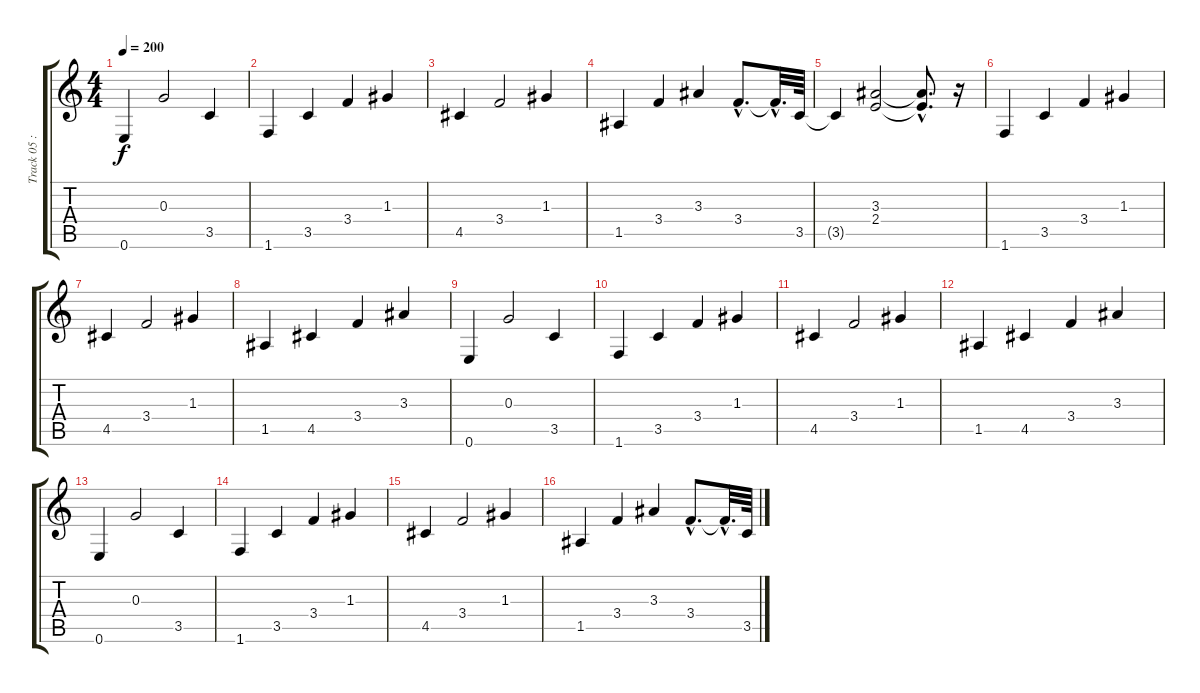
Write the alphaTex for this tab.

\track ("Track 05 : unspecified" "Track 05 :") {instrument acousticguitarnylon}
\staff {score tabs}
\tuning (E4 B3 G3 D3 A2 E2) {hide}
\ts (4 4)
\tempo 200
\clef g2
\ks c
0.6.4{dy f} 0.3.2 3.5.4 |
1.6.4 3.5.4 3.4.4 1.3.4 |
4.5.4 3.4.2 1.3.4 |
1.5.4 3.4.4 3.3.4 3.4{hac}.8{d} 3.4{hac t}.32{d} 3.5.64 |
3.5{t}.4 (3.3 2.4).2 (3.3{hac t} 2.4{hac t}).8{d} r.16 |
1.6.4 3.5.4 3.4.4 1.3.4 |
4.5.4 3.4.2 1.3.4 |
1.5.4 4.5.4 3.4.4 3.3.4 |
0.6.4 0.3.2 3.5.4 |
1.6.4 3.5.4 3.4.4 1.3.4 |
4.5.4 3.4.2 1.3.4 |
1.5.4 4.5.4 3.4.4 3.3.4 |
0.6.4 0.3.2 3.5.4 |
1.6.4 3.5.4 3.4.4 1.3.4 |
4.5.4 3.4.2 1.3.4 |
1.5.4 3.4.4 3.3.4 3.4{hac}.8{d} 3.4{hac t}.32{d} 3.5.64
